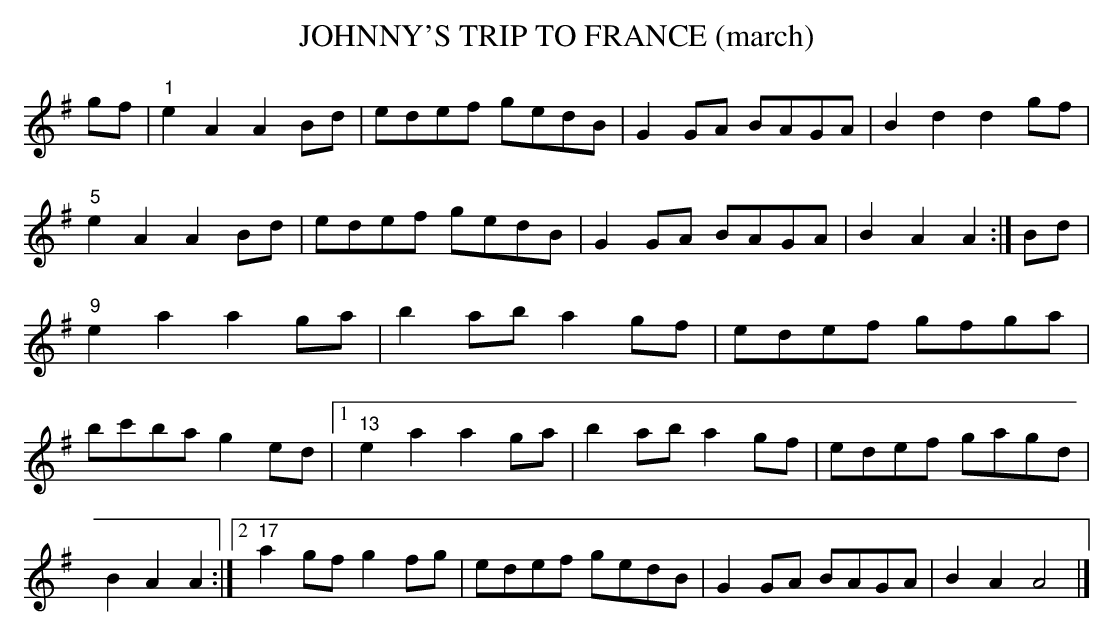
X:1
T:JOHNNY'S TRIP TO FRANCE (march)\
M:4/4\
L:1/8\
K:G\
gf|"1"e2 A2 A2 Bd|edef gedB|G2 GA BAGA|B2 d2 d2 gf|\
"5"e2 A2 A2 Bd|edef gedB|G2 GA BAGA|B2 A2 A2:|\
Bd|"9"e2 a2 a2 ga|b2 ab a2 gf|edef gfga|bc'ba g2 ed|\
[1 "13"e2 a2 a2 ga|b2 ab a2 gf|edef gagd|B2 A2 A2:|\
[2 "17"a2 gf g2 fg|edef gedB|G2 GA BAGA|B2 A2 A4|]\
\
\
\
\
